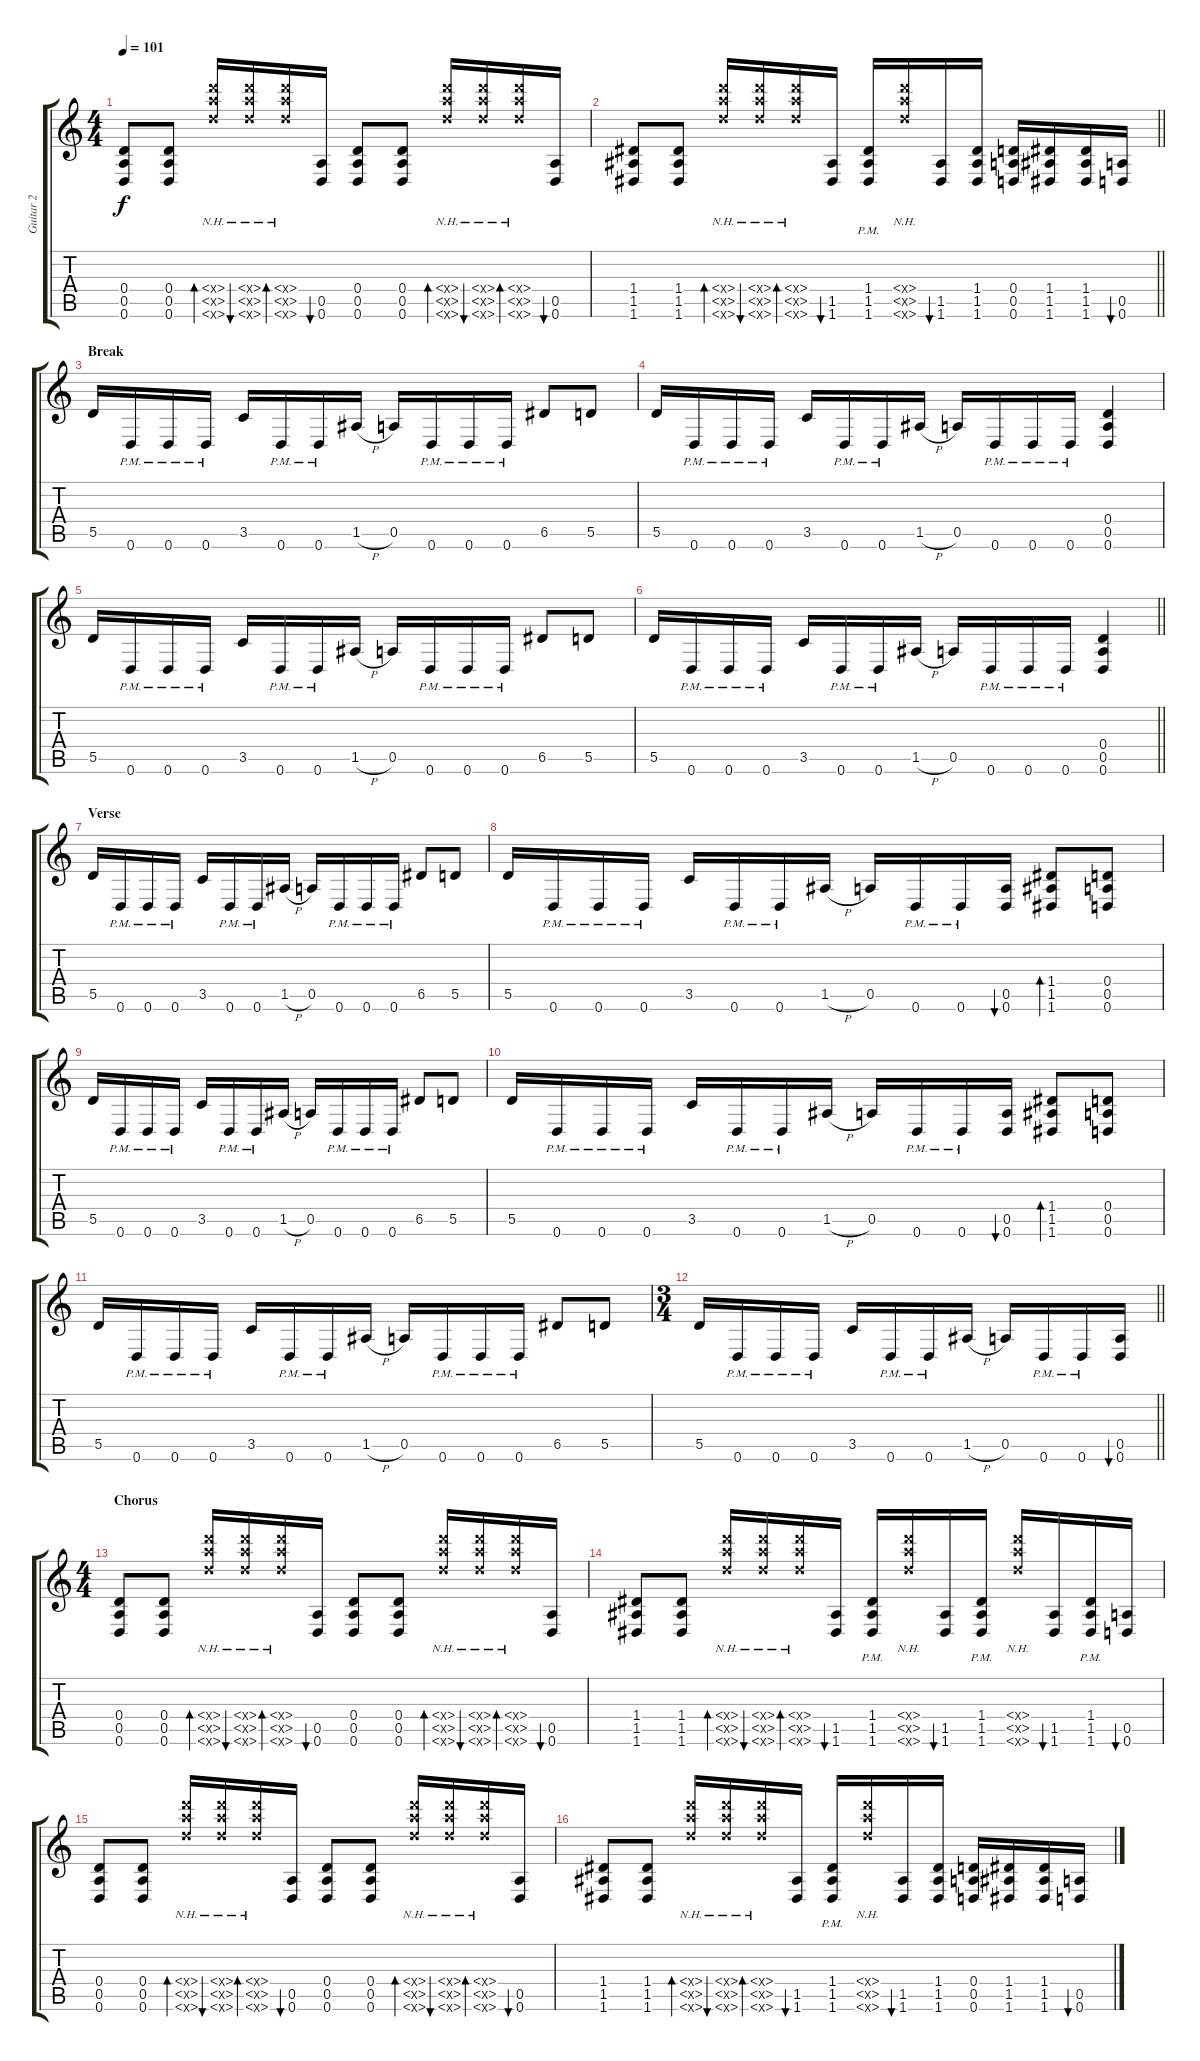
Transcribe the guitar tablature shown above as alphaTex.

\track ("Guitar 2" "Guitar 2") {instrument overdrivenguitar}
\staff {score tabs}
\tuning (E4 B3 G3 D3 A2 D2) {hide}
\ts (4 4)
\tempo 101
\clef g2
\ks c
(0.4 0.5 0.6).8{dy f} (0.4 0.5 0.6).8 (5.4{nh x} 5.5{nh x} 5.6{nh x}).16{bd 120} (5.4{nh x} 5.5{nh x} 5.6{nh x}).16{bu 120} (5.4{nh x} 5.5{nh x} 5.6{nh x}).16{bd 120} (0.5 0.6).16{bu 120} (0.4 0.5 0.6).8 (0.4 0.5 0.6).8 (5.4{nh x} 5.5{nh x} 5.6{nh x}).16{bd 120} (5.4{nh x} 5.5{nh x} 5.6{nh x}).16{bu 120} (5.4{nh x} 5.5{nh x} 5.6{nh x}).16{bd 120} (0.5 0.6).16{bu 120} |
\barLineRight lightlight
(1.4 1.5 1.6).8 (1.4 1.5 1.6).8 (5.4{nh x} 5.5{nh x} 5.6{nh x}).16{bd 120} (5.4{nh x} 5.5{nh x} 5.6{nh x}).16{bu 120} (5.4{nh x} 5.5{nh x} 5.6{nh x}).16{bd 120} (1.5 1.6).16{bu 120} (1.4{pm} 1.5{pm} 1.6{pm}).16 (5.4{nh x} 5.5{nh x} 5.6{nh x}).16 (1.5 1.6).16{bu 120} (1.4 1.5 1.6).16 (0.4 0.5 0.6).16 (1.4 1.5 1.6).16 (1.4 1.5 1.6).16 (0.5 0.6).16{bu 120} |
\section ("" "Break")
5.5.16{volume 2 balance 12} 0.6{pm}.16{volume 8} 0.6{pm}.16 0.6{pm}.16 3.5.16{balance 0} 0.6{pm}.16 0.6{pm}.16 1.5{h}.16 0.5.16 0.6{pm}.16{balance 7} 0.6{pm}.16 0.6{pm}.16 6.5.8{volume 3} 5.5.8{balance 13} |
5.5.16{volume 8} 0.6{pm}.16 0.6{pm}.16 0.6{pm}.16 3.5.16 0.6{pm}.16{volume 3 balance 6} 0.6{pm}.16 1.5{h}.16 0.5.16 0.6{pm}.16{volume 8} 0.6{pm}.16{balance 0} 0.6{pm}.16 (0.4 0.5 0.6).4 |
5.5.16{volume 2 balance 12} 0.6{pm}.16{volume 8} 0.6{pm}.16 0.6{pm}.16 3.5.16{balance 0} 0.6{pm}.16 0.6{pm}.16 1.5{h}.16 0.5.16 0.6{pm}.16{balance 7} 0.6{pm}.16 0.6{pm}.16 6.5.8{volume 3} 5.5.8{balance 13} |
\barLineRight lightlight
5.5.16{volume 8} 0.6{pm}.16 0.6{pm}.16 0.6{pm}.16 3.5.16 0.6{pm}.16{volume 3 balance 6} 0.6{pm}.16 1.5{h}.16 0.5.16 0.6{pm}.16{volume 8} 0.6{pm}.16{balance 0} 0.6{pm}.16 (0.4 0.5 0.6).4 |
\section ("" "Verse")
5.5.16{volume 13 balance 16} 0.6{pm}.16 0.6{pm}.16 0.6{pm}.16 3.5.16 0.6{pm}.16 0.6{pm}.16 1.5{h}.16 0.5.16 0.6{pm}.16 0.6{pm}.16 0.6{pm}.16 6.5.8 5.5.8 |
5.5.16 0.6{pm}.16 0.6{pm}.16 0.6{pm}.16 3.5.16 0.6{pm}.16 0.6{pm}.16 1.5{h}.16 0.5.16 0.6{pm}.16 0.6{pm}.16 (0.5 0.6).16{bu 60} (1.4 1.5 1.6).8{bd 240} (0.4 0.5 0.6).8 |
5.5.16 0.6{pm}.16 0.6{pm}.16 0.6{pm}.16 3.5.16 0.6{pm}.16 0.6{pm}.16 1.5{h}.16 0.5.16 0.6{pm}.16 0.6{pm}.16 0.6{pm}.16 6.5.8 5.5.8 |
5.5.16 0.6{pm}.16 0.6{pm}.16 0.6{pm}.16 3.5.16 0.6{pm}.16 0.6{pm}.16 1.5{h}.16 0.5.16 0.6{pm}.16 0.6{pm}.16 (0.5 0.6).16{bu 60} (1.4 1.5 1.6).8{bd 240} (0.4 0.5 0.6).8 |
5.5.16 0.6{pm}.16 0.6{pm}.16 0.6{pm}.16 3.5.16 0.6{pm}.16 0.6{pm}.16 1.5{h}.16 0.5.16 0.6{pm}.16 0.6{pm}.16 0.6{pm}.16 6.5.8 5.5.8 |
\ts (3 4)
\barLineRight lightlight
5.5.16 0.6{pm}.16 0.6{pm}.16 0.6{pm}.16 3.5.16 0.6{pm}.16 0.6{pm}.16 1.5{h}.16 0.5.16 0.6{pm}.16 0.6{pm}.16 (0.5 0.6).16{bu 120} |
\ts (4 4)
\section ("" "Chorus")
(0.4 0.5 0.6).8 (0.4 0.5 0.6).8 (5.4{nh x} 5.5{nh x} 5.6{nh x}).16{bd 120} (5.4{nh x} 5.5{nh x} 5.6{nh x}).16{bu 120} (5.4{nh x} 5.5{nh x} 5.6{nh x}).16{bd 120} (0.5 0.6).16{bu 120} (0.4 0.5 0.6).8 (0.4 0.5 0.6).8 (5.4{nh x} 5.5{nh x} 5.6{nh x}).16{bd 120} (5.4{nh x} 5.5{nh x} 5.6{nh x}).16{bu 120} (5.4{nh x} 5.5{nh x} 5.6{nh x}).16{bd 120} (0.5 0.6).16{bu 120} |
(1.4 1.5 1.6).8 (1.4 1.5 1.6).8 (5.4{nh x} 5.5{nh x} 5.6{nh x}).16{bd 120} (5.4{nh x} 5.5{nh x} 5.6{nh x}).16{bu 120} (5.4{nh x} 5.5{nh x} 5.6{nh x}).16{bd 120} (1.5 1.6).16{bu 120} (1.4{pm} 1.5{pm} 1.6{pm}).16 (5.4{nh x} 5.5{nh x} 5.6{nh x}).16 (1.5 1.6).16{bu 120} (1.4{pm} 1.5{pm} 1.6{pm}).16 (5.4{nh x} 5.5{nh x} 5.6{nh x}).16 (1.5 1.6).16{bu 120} (1.4{pm} 1.5{pm} 1.6{pm}).16 (0.5 0.6).16{bu 120} |
(0.4 0.5 0.6).8 (0.4 0.5 0.6).8 (5.4{nh x} 5.5{nh x} 5.6{nh x}).16{bd 120} (5.4{nh x} 5.5{nh x} 5.6{nh x}).16{bu 120} (5.4{nh x} 5.5{nh x} 5.6{nh x}).16{bd 120} (0.5 0.6).16{bu 120} (0.4 0.5 0.6).8 (0.4 0.5 0.6).8 (5.4{nh x} 5.5{nh x} 5.6{nh x}).16{bd 120} (5.4{nh x} 5.5{nh x} 5.6{nh x}).16{bu 120} (5.4{nh x} 5.5{nh x} 5.6{nh x}).16{bd 120} (0.5 0.6).16{bu 120} |
(1.4 1.5 1.6).8 (1.4 1.5 1.6).8 (5.4{nh x} 5.5{nh x} 5.6{nh x}).16{bd 120} (5.4{nh x} 5.5{nh x} 5.6{nh x}).16{bu 120} (5.4{nh x} 5.5{nh x} 5.6{nh x}).16{bd 120} (1.5 1.6).16{bu 120} (1.4{pm} 1.5{pm} 1.6{pm}).16 (5.4{nh x} 5.5{nh x} 5.6{nh x}).16 (1.5 1.6).16{bu 120} (1.4 1.5 1.6).16 (0.4 0.5 0.6).16 (1.4 1.5 1.6).16 (1.4 1.5 1.6).16 (0.5 0.6).16{bu 120}
